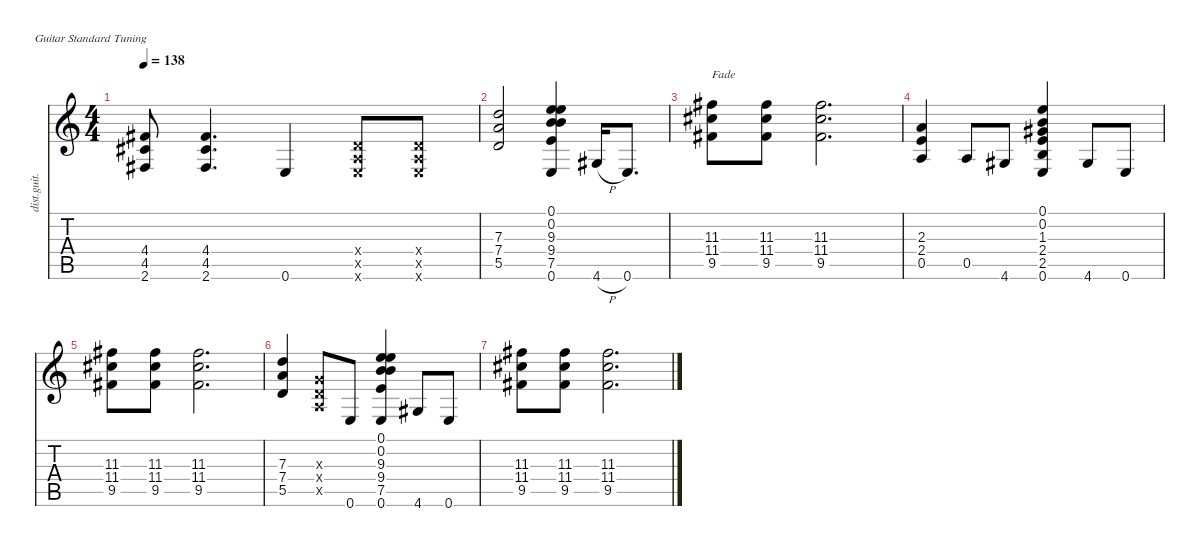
\defaultSystemsLayout 4
\hideDynamics
\bracketExtendMode nobrackets
\otherSystemsTrackNameOrientation horizontal
\track ("Rythmique" "dist.guit.") {instrument distortionguitar}
\staff {score tabs}
\tuning (E4 B3 G3 D3 A2 E2)
\ts (4 4)
\tempo 138
\clef g2
\ks c
(4.4{acc #} 4.5{acc #} 2.6{acc #}).8{dy f beam Up} (4.4{acc #} 4.5{acc #} 2.6{acc #}).4{d beam Up} 0.6.4{beam Up} (0.4{x} 0.5{x} 0.6{x}).8{beam Up} (0.4{x} 0.5{x} 0.6{x}).8{beam Up} |
(7.3 7.4 5.5).2{beam Up} (0.1 0.2 9.3 9.4 7.5 0.6).4{beam Up} 4.6{h acc #}.16{beam Up} 0.6.8{d beam Up} |
(11.3{acc #} 11.4{acc #} 9.5{acc #}).8{txt "Fade" beam Down} (11.3{acc #} 11.4{acc #} 9.5{acc #}).8{beam Down} (11.3{acc #} 11.4{acc #} 9.5{acc #}).2{d beam Down} |
(2.3 2.4 0.5).4{beam Up} 0.5.8{beam Up} 4.6{acc #}.8{beam Up} (0.1 0.2 1.3{acc #} 2.4 2.5 0.6).4{beam Up} 4.6{acc #}.8{beam Up} 0.6.8{beam Up} |
(11.3{acc #} 11.4{acc #} 9.5{acc #}).8{beam Down} (11.3{acc #} 11.4{acc #} 9.5{acc #}).8{beam Down} (11.3{acc #} 11.4{acc #} 9.5{acc #}).2{d beam Down} |
(7.3 7.4 5.5).4{beam Up} (0.3{x} 0.4{x} 0.5{x}).8{beam Up} 0.6.8{beam Up} (0.1 0.2 9.3 9.4 7.5 0.6).4{beam Up} 4.6{acc #}.8{beam Up} 0.6.8{beam Up} |
(11.3{acc #} 11.4{acc #} 9.5{acc #}).8{beam Down} (11.3{acc #} 11.4{acc #} 9.5{acc #}).8{beam Down} (11.3{acc #} 11.4{acc #} 9.5{acc #}).2{d beam Down}
